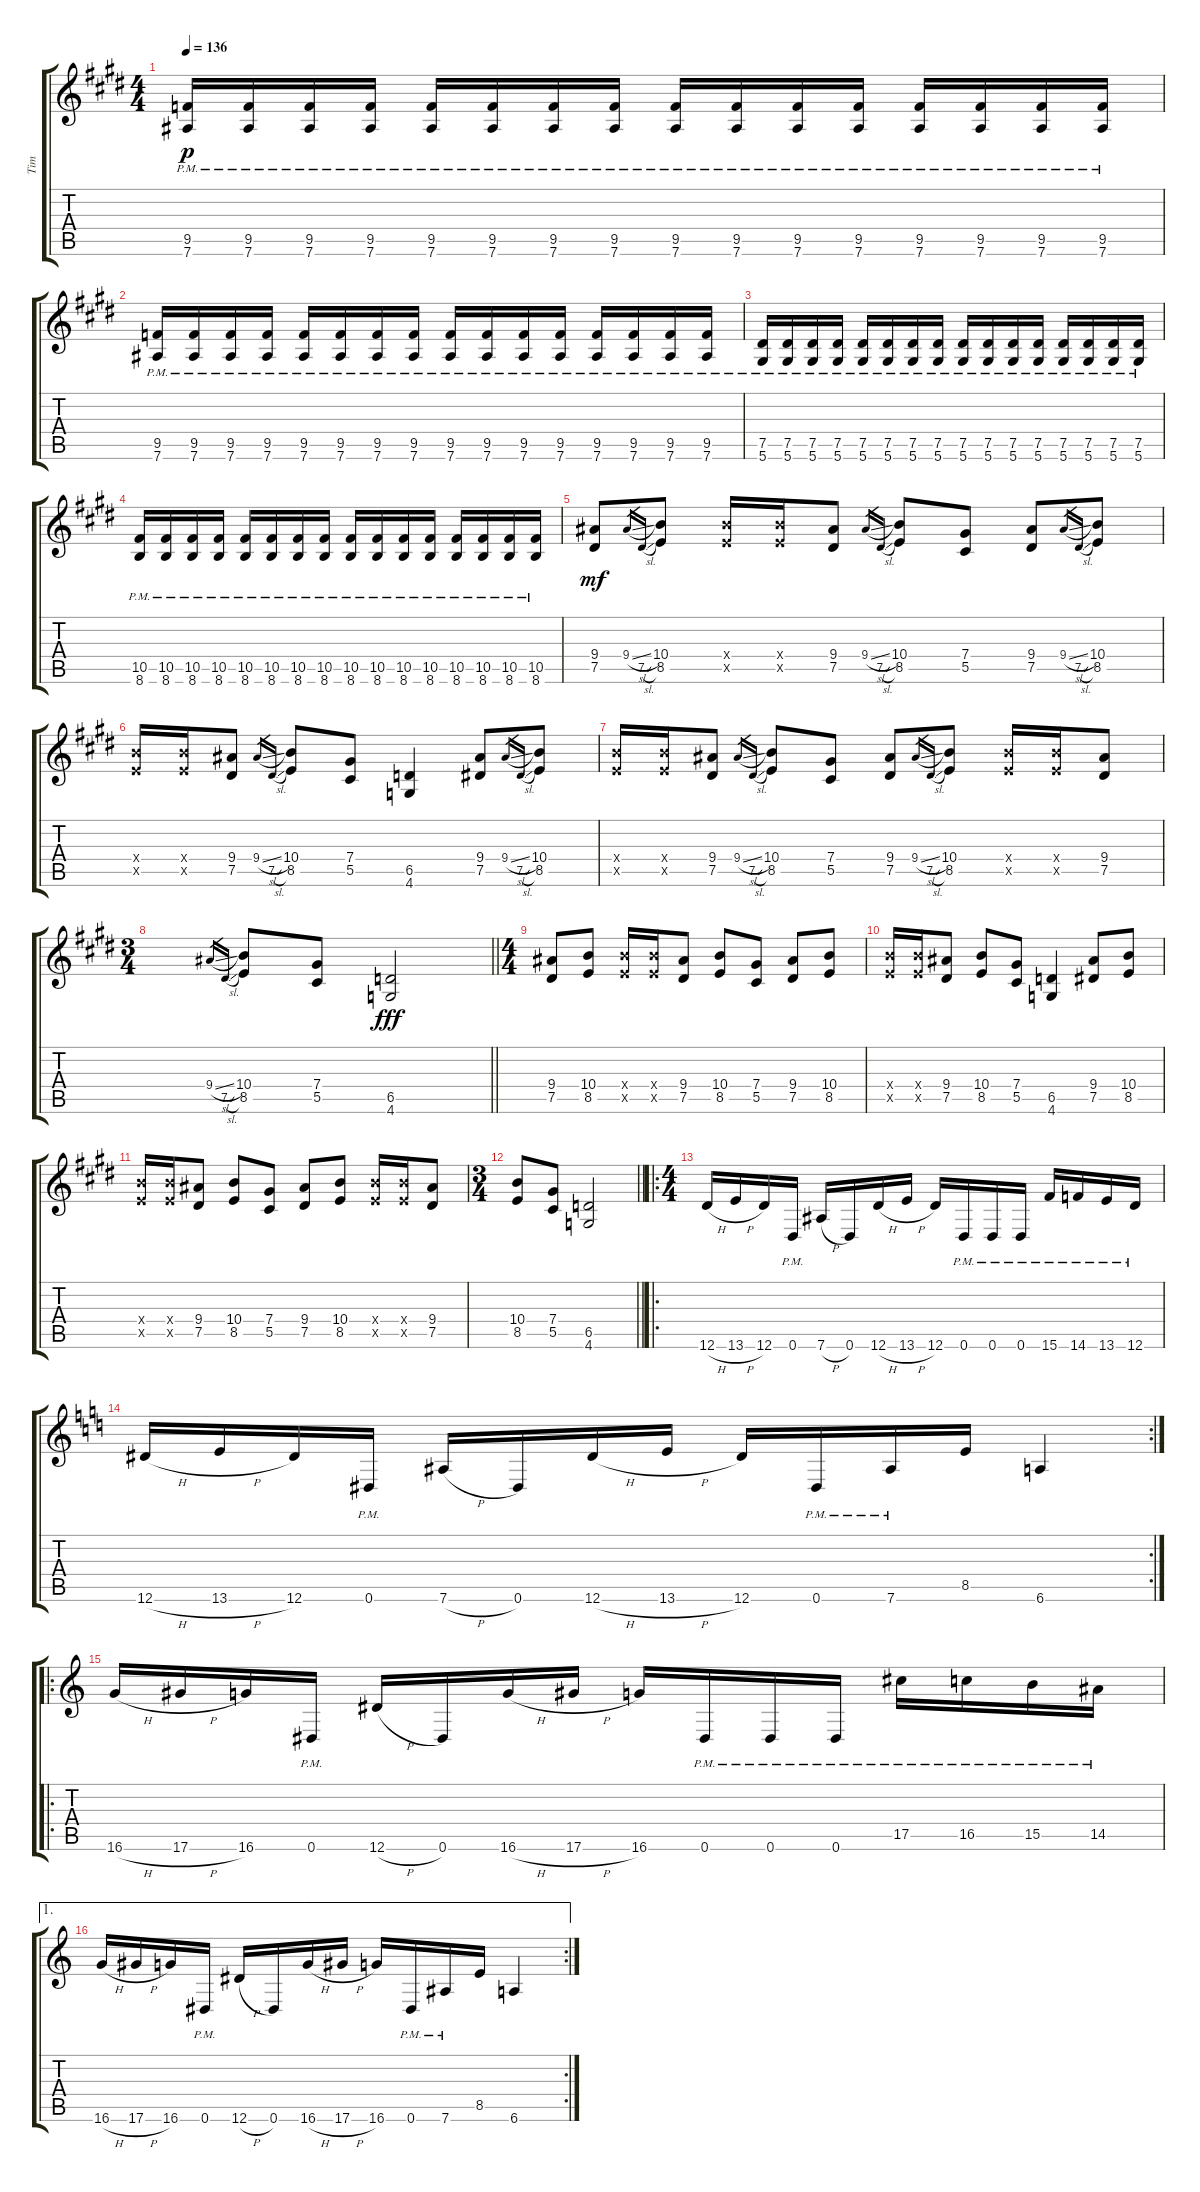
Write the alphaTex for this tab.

\track ("Tim" "Tim") {instrument overdrivenguitar}
\staff {score tabs}
\tuning (Eb4 Bb3 Gb3 Db3 Ab2 Eb2) {hide}
\ts (4 4)
\tempo 136
\clef g2
\ks e
(9.5{pm} 7.6{pm}).16{dy p} (9.5{pm} 7.6{pm}).16 (9.5{pm} 7.6{pm}).16 (9.5{pm} 7.6{pm}).16 (9.5{pm} 7.6{pm}).16 (9.5{pm} 7.6{pm}).16 (9.5{pm} 7.6{pm}).16 (9.5{pm} 7.6{pm}).16 (9.5{pm} 7.6{pm}).16 (9.5{pm} 7.6{pm}).16 (9.5{pm} 7.6{pm}).16 (9.5{pm} 7.6{pm}).16 (9.5{pm} 7.6{pm}).16 (9.5{pm} 7.6{pm}).16 (9.5{pm} 7.6{pm}).16 (9.5{pm} 7.6{pm}).16 |
(9.5{pm} 7.6{pm}).16 (9.5{pm} 7.6{pm}).16 (9.5{pm} 7.6{pm}).16 (9.5{pm} 7.6{pm}).16 (9.5{pm} 7.6{pm}).16 (9.5{pm} 7.6{pm}).16 (9.5{pm} 7.6{pm}).16 (9.5{pm} 7.6{pm}).16 (9.5{pm} 7.6{pm}).16 (9.5{pm} 7.6{pm}).16 (9.5{pm} 7.6{pm}).16 (9.5{pm} 7.6{pm}).16 (9.5{pm} 7.6{pm}).16 (9.5{pm} 7.6{pm}).16 (9.5{pm} 7.6{pm}).16 (9.5{pm} 7.6{pm}).16 |
(7.5{pm} 5.6{pm}).16 (7.5{pm} 5.6{pm}).16 (7.5{pm} 5.6{pm}).16 (7.5{pm} 5.6{pm}).16 (7.5{pm} 5.6{pm}).16 (7.5{pm} 5.6{pm}).16 (7.5{pm} 5.6{pm}).16 (7.5{pm} 5.6{pm}).16 (7.5{pm} 5.6{pm}).16 (7.5{pm} 5.6{pm}).16 (7.5{pm} 5.6{pm}).16 (7.5{pm} 5.6{pm}).16 (7.5{pm} 5.6{pm}).16 (7.5{pm} 5.6{pm}).16 (7.5{pm} 5.6{pm}).16 (7.5{pm} 5.6{pm}).16 |
(10.5{pm} 8.6{pm}).16 (10.5{pm} 8.6{pm}).16 (10.5{pm} 8.6{pm}).16 (10.5{pm} 8.6{pm}).16 (10.5{pm} 8.6{pm}).16 (10.5{pm} 8.6{pm}).16 (10.5{pm} 8.6{pm}).16 (10.5{pm} 8.6{pm}).16 (10.5{pm} 8.6{pm}).16 (10.5{pm} 8.6{pm}).16 (10.5{pm} 8.6{pm}).16 (10.5{pm} 8.6{pm}).16 (10.5{pm} 8.6{pm}).16 (10.5{pm} 8.6{pm}).16 (10.5{pm} 8.6{pm}).16 (10.5{pm} 8.6{pm}).16 |
(9.4 7.5).8{dy mf} 9.4{sl}.16{gr} 7.5{sl}.16{gr} (10.4 8.5).8 (10.4{x} 8.5{x}).16 (10.4{x} 8.5{x}).16 (9.4 7.5).8 9.4{sl}.16{gr} 7.5{sl}.16{gr} (10.4 8.5).8 (7.4 5.5).8 (9.4 7.5).8 9.4{sl}.16{gr} 7.5{sl}.16{gr} (10.4 8.5).8 |
(10.4{x} 8.5{x}).16 (10.4{x} 8.5{x}).16 (9.4 7.5).8 9.4{sl}.16{gr} 7.5{sl}.16{gr} (10.4 8.5).8 (7.4 5.5).8 (6.5 4.6).4 (9.4 7.5).8 9.4{sl}.16{gr} 7.5{sl}.16{gr} (10.4 8.5).8 |
(10.4{x} 8.5{x}).16 (10.4{x} 8.5{x}).16 (9.4 7.5).8 9.4{sl}.16{gr} 7.5{sl}.16{gr} (10.4 8.5).8 (7.4 5.5).8 (9.4 7.5).8 9.4{sl}.16{gr} 7.5{sl}.16{gr} (10.4 8.5).8 (10.4{x} 8.5{x}).16 (10.4{x} 8.5{x}).16 (9.4 7.5).8 |
\ts (3 4)
\barLineRight lightlight
9.4{sl}.16{gr} 7.5{sl}.16{gr} (10.4 8.5).8 (7.4 5.5).8 (6.5 4.6).2{dy fff} |
\ts (4 4)
(9.4 7.5).8 (10.4 8.5).8 (10.4{x} 8.5{x}).16 (10.4{x} 8.5{x}).16 (9.4 7.5).8 (10.4 8.5).8 (7.4 5.5).8 (9.4 7.5).8 (10.4 8.5).8 |
(10.4{x} 8.5{x}).16 (10.4{x} 8.5{x}).16 (9.4 7.5).8 (10.4 8.5).8 (7.4 5.5).8 (6.5 4.6).4 (9.4 7.5).8 (10.4 8.5).8 |
(10.4{x} 8.5{x}).16 (10.4{x} 8.5{x}).16 (9.4 7.5).8 (10.4 8.5).8 (7.4 5.5).8 (9.4 7.5).8 (10.4 8.5).8 (10.4{x} 8.5{x}).16 (10.4{x} 8.5{x}).16 (9.4 7.5).8 |
\ts (3 4)
\barLineRight lightlight
(10.4 8.5).8 (7.4 5.5).8 (6.5 4.6).2 |
\ro
\ts (4 4)
12.6{h}.16 13.6{h}.16 12.6.16 0.6{pm}.16 7.6{h}.16 0.6.16 12.6{h}.16 13.6{h}.16 12.6.16 0.6{pm}.16 0.6{pm}.16 0.6{pm}.16 15.6{pm}.16 14.6{pm}.16 13.6{pm}.16 12.6{pm}.16 |
\rc 2
\ks c
12.6{h}.16 13.6{h}.16 12.6.16 0.6{pm}.16 7.6{h}.16 0.6.16 12.6{h}.16 13.6{h}.16 12.6.16 0.6{pm}.16 7.6{pm}.16 8.5.16 6.6.4 |
\ro
16.6{h}.16 17.6{h}.16 16.6.16 0.6{pm}.16 12.6{h}.16 0.6.16 16.6{h}.16 17.6{h}.16 16.6.16 0.6{pm}.16 0.6{pm}.16 0.6{pm}.16 17.5{pm}.16 16.5{pm}.16 15.5{pm}.16 14.5{pm}.16 |
\ae 1
\rc 2
16.6{h}.16 17.6{h}.16 16.6.16 0.6{pm}.16 12.6{h}.16 0.6.16 16.6{h}.16 17.6{h}.16 16.6.16 0.6{pm}.16 7.6{pm}.16 8.5.16 6.6.4
